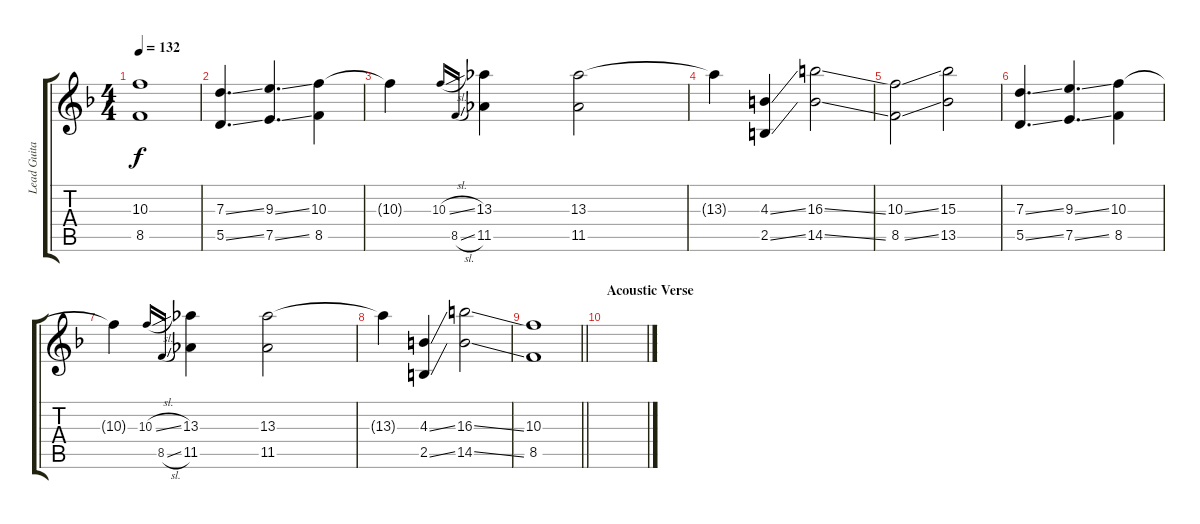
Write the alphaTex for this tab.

\track ("Lead Guitar" "Lead Guita") {instrument distortionguitar}
\staff {score tabs}
\tuning (E4 B3 G3 D3 A2 D2) {hide}
\ts (4 4)
\tempo 132
\clef g2
\ks dminor
(10.3 8.5).1{dy f} |
(7.3{ss} 5.5{ss}).4{d} (9.3{ss} 7.5{ss}).4{d} (10.3 8.5).4 |
10.3{t}.4 10.3{sl}.16{gr onbeat} 8.5{sl}.16{gr onbeat} (13.3 11.5).4 (13.3 11.5).2 |
13.3{t}.4 (4.3{ss} 2.5{ss}).4 (16.3{ss} 14.5{ss}).2 |
(10.3{ss} 8.5{ss}).2 (15.3 13.5).2 |
(7.3{ss} 5.5{ss}).4{d} (9.3{ss} 7.5{ss}).4{d} (10.3 8.5).4 |
10.3{t}.4 10.3{sl}.16{gr onbeat} 8.5{sl}.16{gr onbeat} (13.3 11.5).4 (13.3 11.5).2 |
13.3{t}.4 (4.3{ss} 2.5{ss}).4 (16.3{ss} 14.5{ss}).2 |
\barLineRight lightlight
(10.3 8.5).1 |
\section ("" "Acoustic Verse")
